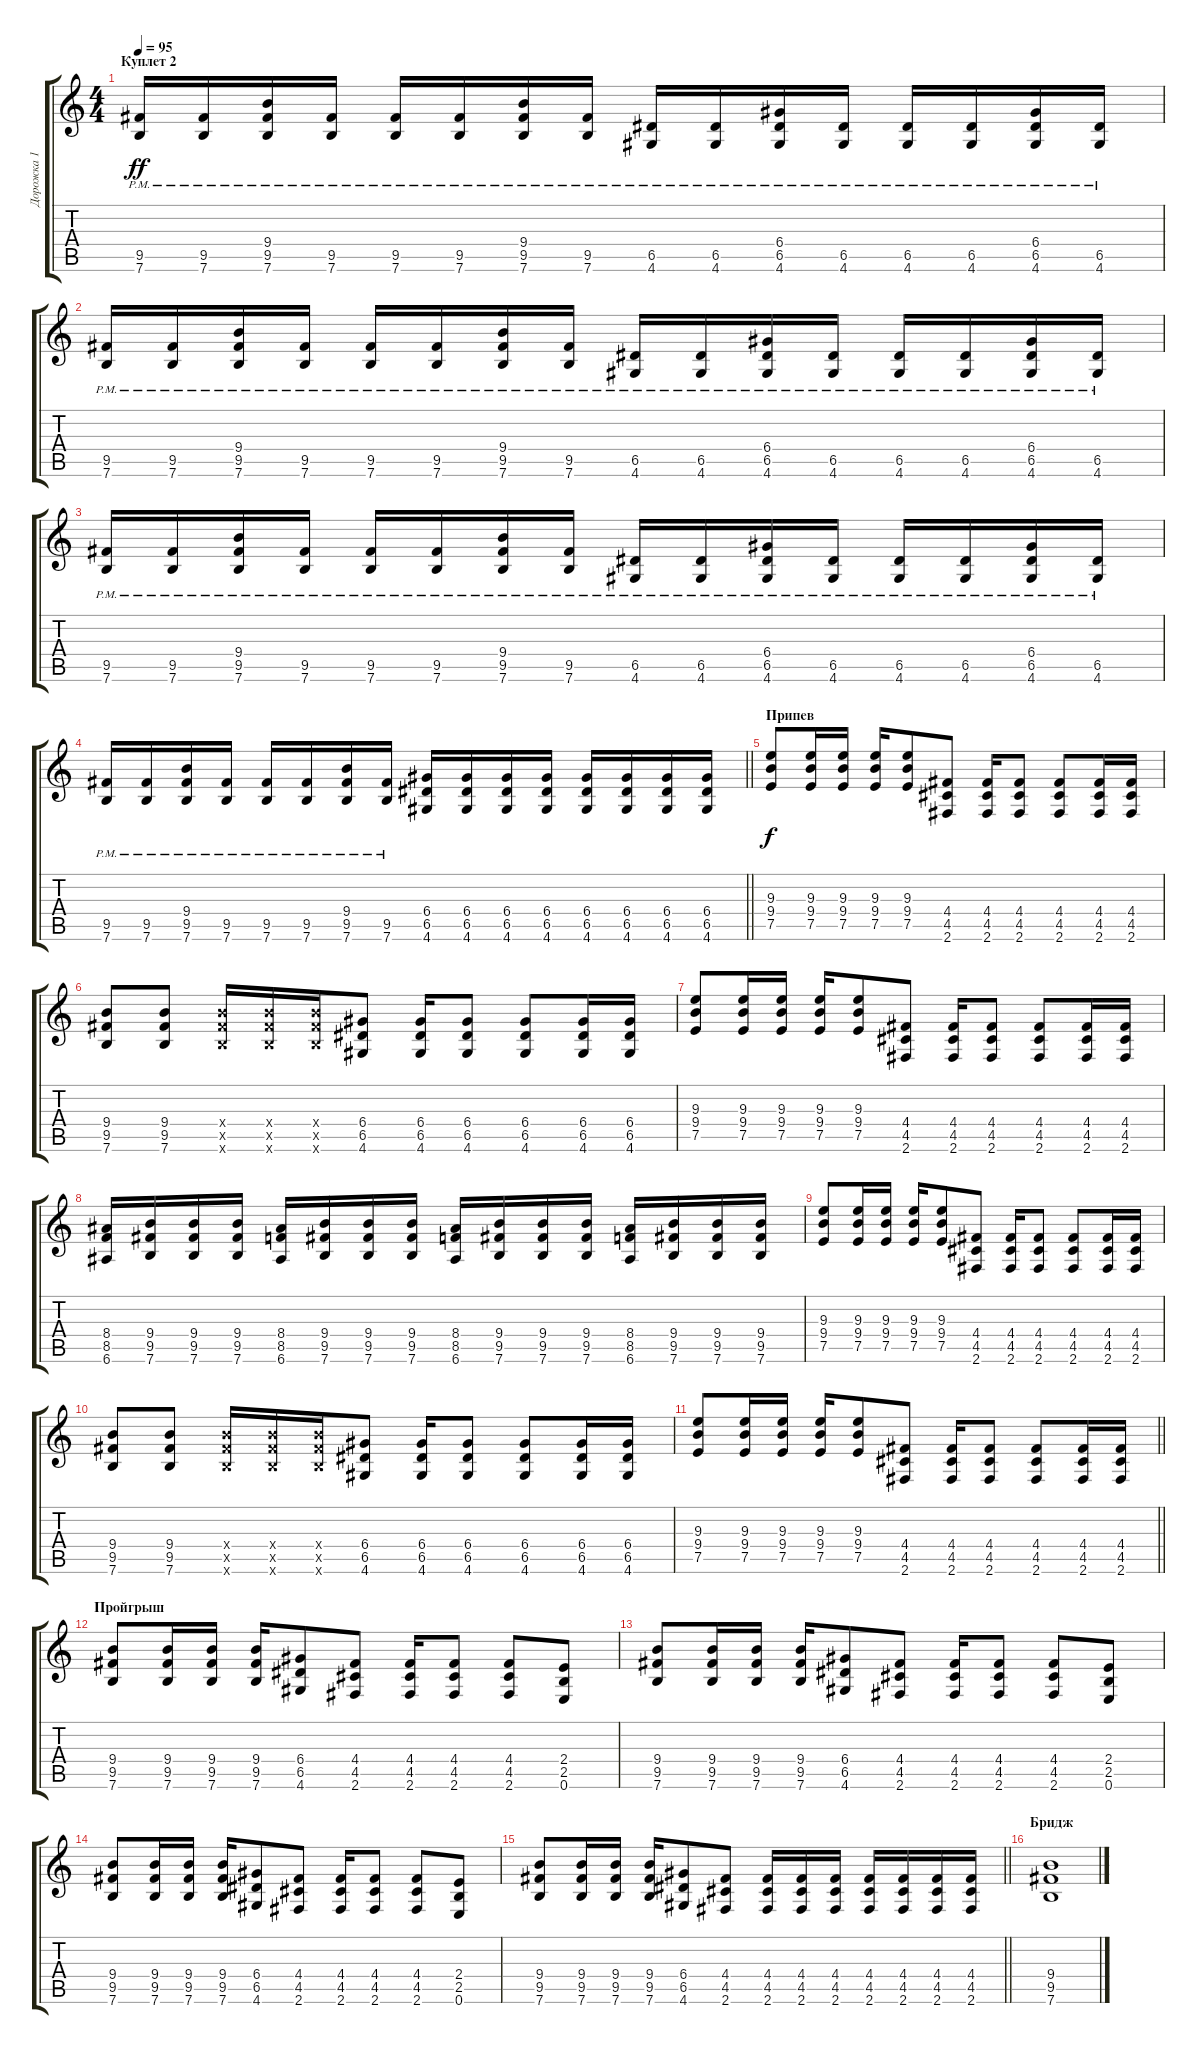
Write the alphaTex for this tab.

\track ("Дорожка 1" "Дорожка 1") {instrument distortionguitar}
\staff {score tabs}
\tuning (E4 B3 G3 D3 A2 E2) {hide}
\ts (4 4)
\section ("" "Куплет 2")
\tempo 95
\clef g2
\ks c
(9.5{pm} 7.6{pm}).16{dy ff} (9.5{pm} 7.6{pm}).16 (9.4{pm} 9.5{pm} 7.6{pm}).16 (9.5{pm} 7.6{pm}).16 (9.5{pm} 7.6{pm}).16 (9.5{pm} 7.6{pm}).16 (9.4{pm} 9.5{pm} 7.6{pm}).16 (9.5{pm} 7.6{pm}).16 (6.5{pm} 4.6{pm}).16 (6.5{pm} 4.6{pm}).16 (6.4{pm} 6.5{pm} 4.6{pm}).16 (6.5{pm} 4.6{pm}).16 (6.5{pm} 4.6{pm}).16 (6.5{pm} 4.6{pm}).16 (6.4{pm} 6.5{pm} 4.6{pm}).16 (6.5{pm} 4.6{pm}).16 |
(9.5{pm} 7.6{pm}).16 (9.5{pm} 7.6{pm}).16 (9.4{pm} 9.5{pm} 7.6{pm}).16 (9.5{pm} 7.6{pm}).16 (9.5{pm} 7.6{pm}).16 (9.5{pm} 7.6{pm}).16 (9.4{pm} 9.5{pm} 7.6{pm}).16 (9.5{pm} 7.6{pm}).16 (6.5{pm} 4.6{pm}).16 (6.5{pm} 4.6{pm}).16 (6.4{pm} 6.5{pm} 4.6{pm}).16 (6.5{pm} 4.6{pm}).16 (6.5{pm} 4.6{pm}).16 (6.5{pm} 4.6{pm}).16 (6.4{pm} 6.5{pm} 4.6{pm}).16 (6.5{pm} 4.6{pm}).16 |
(9.5{pm} 7.6{pm}).16 (9.5{pm} 7.6{pm}).16 (9.4{pm} 9.5{pm} 7.6{pm}).16 (9.5{pm} 7.6{pm}).16 (9.5{pm} 7.6{pm}).16 (9.5{pm} 7.6{pm}).16 (9.4{pm} 9.5{pm} 7.6{pm}).16 (9.5{pm} 7.6{pm}).16 (6.5{pm} 4.6{pm}).16 (6.5{pm} 4.6{pm}).16 (6.4{pm} 6.5{pm} 4.6{pm}).16 (6.5{pm} 4.6{pm}).16 (6.5{pm} 4.6{pm}).16 (6.5{pm} 4.6{pm}).16 (6.4{pm} 6.5{pm} 4.6{pm}).16 (6.5{pm} 4.6{pm}).16 |
\barLineRight lightlight
(9.5{pm} 7.6{pm}).16 (9.5{pm} 7.6{pm}).16 (9.4{pm} 9.5{pm} 7.6{pm}).16 (9.5{pm} 7.6{pm}).16 (9.5{pm} 7.6{pm}).16 (9.5{pm} 7.6{pm}).16 (9.4{pm} 9.5{pm} 7.6{pm}).16 (9.5{pm} 7.6{pm}).16 (6.4 6.5 4.6).16 (6.4 6.5 4.6).16 (6.4 6.5 4.6).16 (6.4 6.5 4.6).16 (6.4 6.5 4.6).16 (6.4 6.5 4.6).16 (6.4 6.5 4.6).16 (6.4 6.5 4.6).16 |
\section ("" "Припев")
(9.3 9.4 7.5).8{dy f} (9.3 9.4 7.5).16 (9.3 9.4 7.5).16 (9.3 9.4 7.5).16 (9.3 9.4 7.5).8 (4.4 4.5 2.6).8 (4.4 4.5 2.6).16 (4.4 4.5 2.6).8 (4.4 4.5 2.6).8 (4.4 4.5 2.6).16 (4.4 4.5 2.6).16 |
(9.4 9.5 7.6).8 (9.4 9.5 7.6).8 (9.4{x} 9.5{x} 7.6{x}).16 (9.4{x} 9.5{x} 7.6{x}).16 (9.4{x} 9.5{x} 7.6{x}).16 (6.4 6.5 4.6).8 (6.4 6.5 4.6).16 (6.4 6.5 4.6).8 (6.4 6.5 4.6).8 (6.4 6.5 4.6).16 (6.4 6.5 4.6).16 |
(9.3 9.4 7.5).8 (9.3 9.4 7.5).16 (9.3 9.4 7.5).16 (9.3 9.4 7.5).16 (9.3 9.4 7.5).8 (4.4 4.5 2.6).8 (4.4 4.5 2.6).16 (4.4 4.5 2.6).8 (4.4 4.5 2.6).8 (4.4 4.5 2.6).16 (4.4 4.5 2.6).16 |
(8.4 8.5 6.6).16 (9.4 9.5 7.6).16 (9.4 9.5 7.6).16 (9.4 9.5 7.6).16 (8.4 8.5 6.6).16 (9.4 9.5 7.6).16 (9.4 9.5 7.6).16 (9.4 9.5 7.6).16 (8.4 8.5 6.6).16 (9.4 9.5 7.6).16 (9.4 9.5 7.6).16 (9.4 9.5 7.6).16 (8.4 8.5 6.6).16 (9.4 9.5 7.6).16 (9.4 9.5 7.6).16 (9.4 9.5 7.6).16 |
(9.3 9.4 7.5).8 (9.3 9.4 7.5).16 (9.3 9.4 7.5).16 (9.3 9.4 7.5).16 (9.3 9.4 7.5).8 (4.4 4.5 2.6).8 (4.4 4.5 2.6).16 (4.4 4.5 2.6).8 (4.4 4.5 2.6).8 (4.4 4.5 2.6).16 (4.4 4.5 2.6).16 |
(9.4 9.5 7.6).8 (9.4 9.5 7.6).8 (9.4{x} 9.5{x} 7.6{x}).16 (9.4{x} 9.5{x} 7.6{x}).16 (9.4{x} 9.5{x} 7.6{x}).16 (6.4 6.5 4.6).8 (6.4 6.5 4.6).16 (6.4 6.5 4.6).8 (6.4 6.5 4.6).8 (6.4 6.5 4.6).16 (6.4 6.5 4.6).16 |
\barLineRight lightlight
(9.3 9.4 7.5).8 (9.3 9.4 7.5).16 (9.3 9.4 7.5).16 (9.3 9.4 7.5).16 (9.3 9.4 7.5).8 (4.4 4.5 2.6).8 (4.4 4.5 2.6).16 (4.4 4.5 2.6).8 (4.4 4.5 2.6).8 (4.4 4.5 2.6).16 (4.4 4.5 2.6).16 |
\section ("" "Пройгрыш")
(9.4 9.5 7.6).8 (9.4 9.5 7.6).16 (9.4 9.5 7.6).16 (9.4 9.5 7.6).16 (6.4 6.5 4.6).8 (4.4 4.5 2.6).8 (4.4 4.5 2.6).16 (4.4 4.5 2.6).8 (4.4 4.5 2.6).8 (2.4 2.5 0.6).8 |
(9.4 9.5 7.6).8 (9.4 9.5 7.6).16 (9.4 9.5 7.6).16 (9.4 9.5 7.6).16 (6.4 6.5 4.6).8 (4.4 4.5 2.6).8 (4.4 4.5 2.6).16 (4.4 4.5 2.6).8 (4.4 4.5 2.6).8 (2.4 2.5 0.6).8 |
(9.4 9.5 7.6).8 (9.4 9.5 7.6).16 (9.4 9.5 7.6).16 (9.4 9.5 7.6).16 (6.4 6.5 4.6).8 (4.4 4.5 2.6).8 (4.4 4.5 2.6).16 (4.4 4.5 2.6).8 (4.4 4.5 2.6).8 (2.4 2.5 0.6).8 |
\barLineRight lightlight
(9.4 9.5 7.6).8 (9.4 9.5 7.6).16 (9.4 9.5 7.6).16 (9.4 9.5 7.6).16 (6.4 6.5 4.6).8 (4.4 4.5 2.6).8 (4.4 4.5 2.6).16 (4.4 4.5 2.6).16 (4.4 4.5 2.6).16 (4.4 4.5 2.6).16 (4.4 4.5 2.6).16 (4.4 4.5 2.6).16 (4.4 4.5 2.6).16 |
\section ("" "Бридж")
(9.4 9.5 7.6).1
